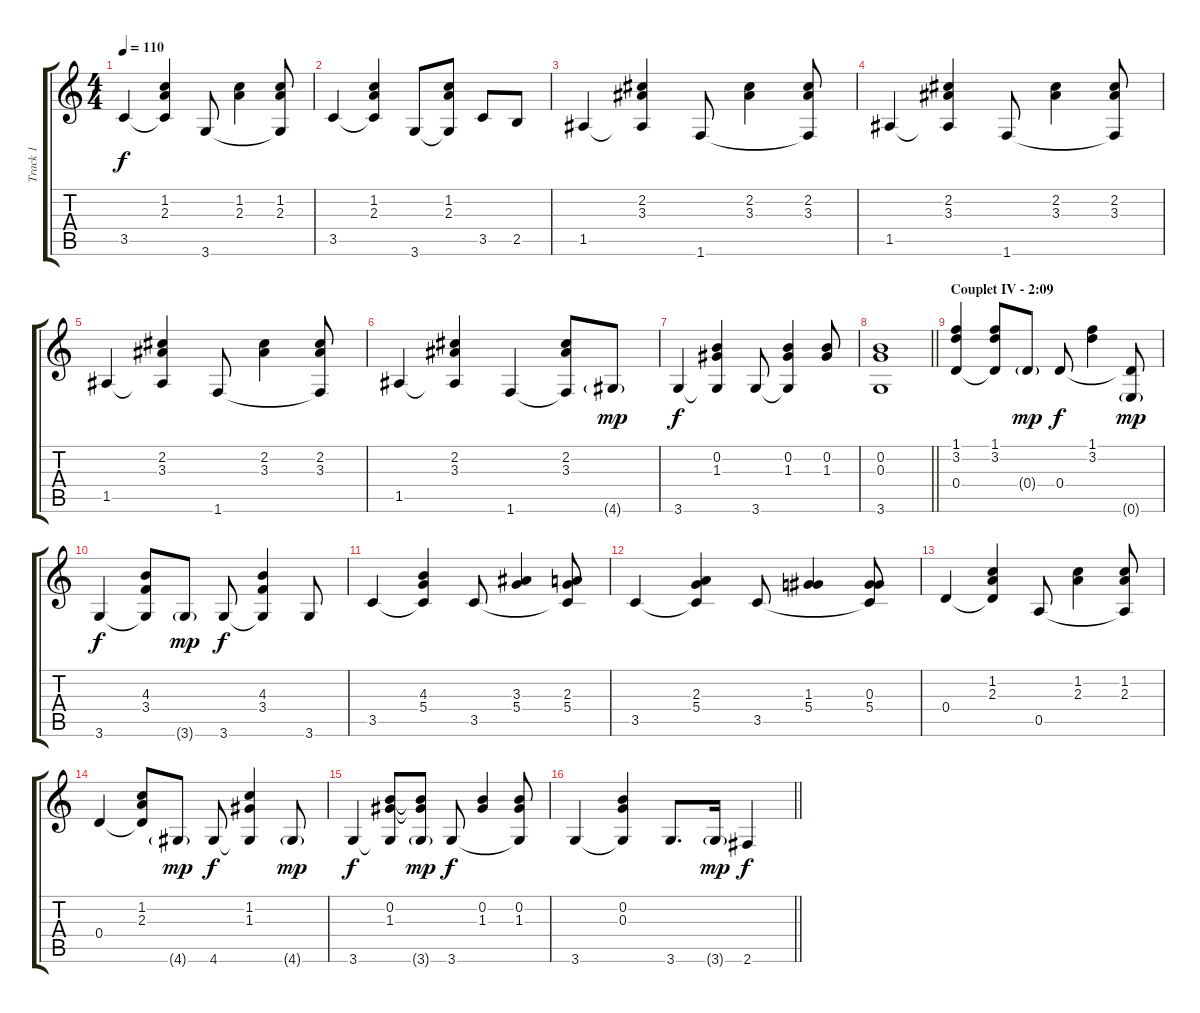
\track ("Track 1" "Track 1") {instrument acousticguitarnylon}
\staff {score tabs}
\tuning (E4 B3 G3 D3 A2 E2) {hide}
\ts (4 4)
\tempo 110
\clef g2
\ks c
3.5.4{dy f} (1.2 2.3 3.5{t}).4 3.6.8 (1.2 2.3).4 (1.2 2.3 3.6{t}).8 |
3.5.4 (1.2 2.3 3.5{t}).4 3.6.8 (1.2 2.3 3.6{t}).8 3.5.8 2.5.8 |
1.5.4 (2.2 3.3 1.5{t}).4 1.6.8 (2.2 3.3).4 (2.2 3.3 1.6{t}).8 |
1.5.4 (2.2 3.3 1.5{t}).4 1.6.8 (2.2 3.3).4 (2.2 3.3 1.6{t}).8 |
1.5.4 (2.2 3.3 1.5{t}).4 1.6.8 (2.2 3.3).4 (2.2 3.3 1.6{t}).8 |
1.5.4 (2.2 3.3 1.5{t}).4 1.6.4 (2.2 3.3 1.6{t}).8 4.6{g}.8{dy mp} |
3.6.4{dy f} (0.2 1.3 3.6{t}).4 3.6.8 (0.2 1.3 3.6{t}).4 (0.2 1.3).8 |
\barLineRight lightlight
(0.2 0.3 3.6).1 |
\section ("" "Couplet IV - 2:09")
(1.1 3.2 0.4).4 (1.1 3.2 0.4{t}).8 0.4{g}.8{dy mp} 0.4.8{dy f} (1.1 3.2).4 (0.4{t} 0.6{g}).8{dy mp} |
3.6.4{dy f} (4.3 3.4 3.6{t}).8 3.6{g}.8{dy mp} 3.6.8{dy f} (4.3 3.4 3.6{t}).4 3.6.8 |
3.5.4 (4.3 5.4 3.5{t}).4 3.5.8 (3.3 5.4).4 (2.3 5.4 3.5{t}).8 |
3.5.4 (2.3 5.4 3.5{t}).4 3.5.8 (1.3 5.4).4 (0.3 5.4 3.5{t}).8 |
0.4.4 (1.2 2.3 0.4{t}).4 0.5.8 (1.2 2.3).4 (1.2 2.3 0.5{t}).8 |
0.4.4 (1.2 2.3 0.4{t}).8 4.6{g}.8{dy mp} 4.6.8{dy f} (1.2 1.3 4.6{t}).4 4.6{g}.8{dy mp} |
3.6.4{dy f} (0.2 1.3 3.6{t}).8 (0.2{t} 1.3{t} 3.6{g}).8{dy mp} 3.6.8{dy f} (0.2 1.3).4 (0.2 1.3 3.6{t}).8 |
\barLineRight lightlight
3.6.4 (0.2 0.3 3.6{t}).4 3.6.8{d} 3.6{g}.16{dy mp} 2.6.4{dy f}
